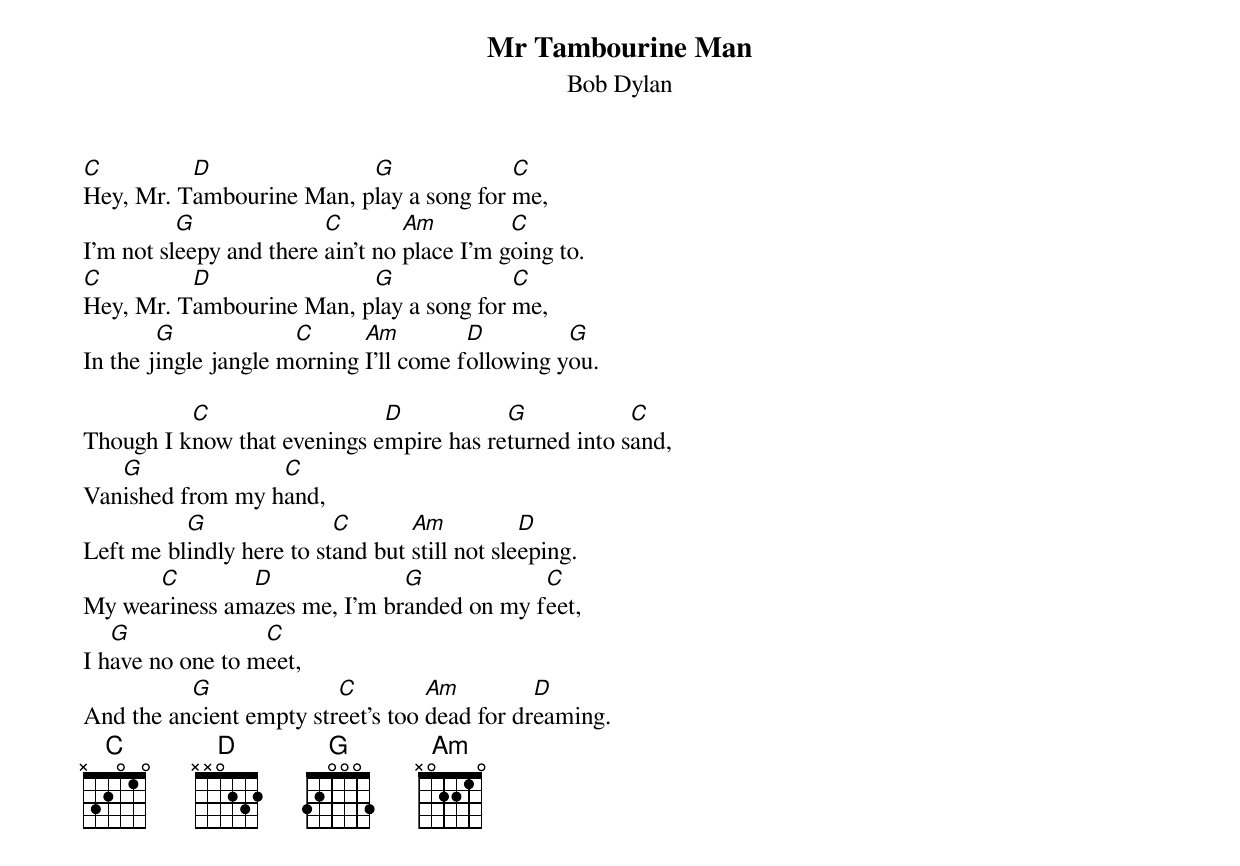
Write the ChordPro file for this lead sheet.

{t:Mr Tambourine Man}
{st:Bob Dylan}

[C]Hey, Mr. T[D]ambourine Man, p[G]lay a song for [C]me,
I'm not sl[G]eepy and there [C]ain't no [Am]place I'm g[C]oing to.
[C]Hey, Mr. T[D]ambourine Man, p[G]lay a song for [C]me,
In the j[G]ingle jangle m[C]orning [Am]I'll come f[D]ollowing y[G]ou.

Though I k[C]now that evenings e[D]mpire has re[G]turned into s[C]and,
Van[G]ished from my h[C]and,
Left me bl[G]indly here to st[C]and but [Am]still not sle[D]eping.
My wea[C]riness am[D]azes me, I'm br[G]anded on my f[C]eet,
I h[G]ave no one to m[C]eet,
And the an[G]cient empty str[C]eet's too [Am]dead for dr[D]eaming.
